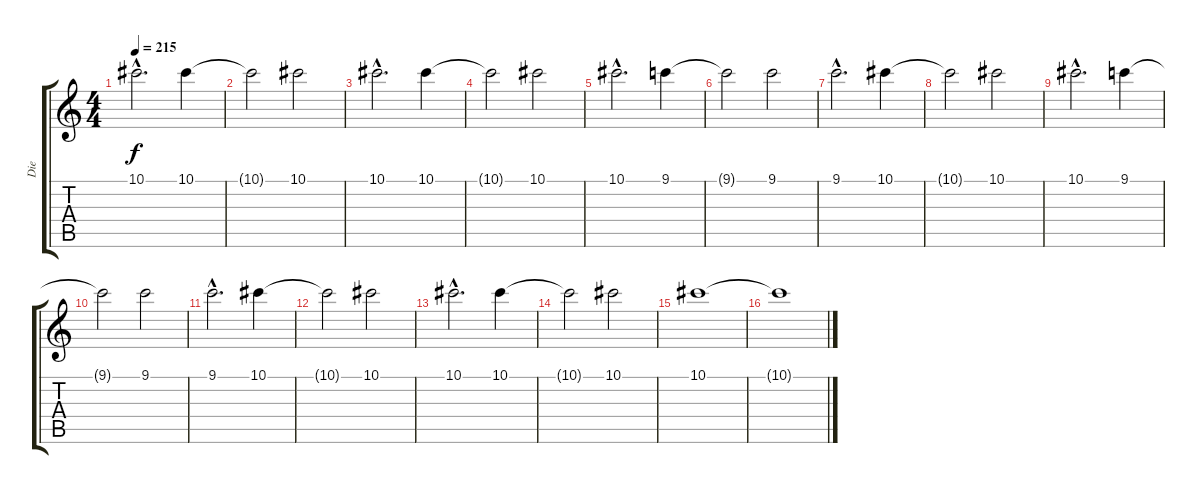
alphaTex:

\track ("Die" "Die") {instrument overdrivenguitar}
\staff {score tabs}
\tuning (Eb4 Bb3 Gb3 Db3 Ab2 Db2) {hide}
\ts (4 4)
\tempo 215
\clef g2
\ks aminor
10.1{hac}.2{d dy f} 10.1.4 |
10.1{t}.2 10.1.2 |
10.1{hac}.2{d} 10.1.4 |
10.1{t}.2 10.1.2 |
10.1{hac}.2{d} 9.1.4 |
9.1{t}.2 9.1.2 |
9.1{hac}.2{d} 10.1.4 |
10.1{t}.2 10.1.2 |
10.1{hac}.2{d} 9.1.4 |
9.1{t}.2 9.1.2 |
9.1{hac}.2{d} 10.1.4 |
10.1{t}.2 10.1.2 |
10.1{hac}.2{d} 10.1.4 |
10.1{t}.2 10.1.2 |
10.1.1 |
10.1{t}.1
